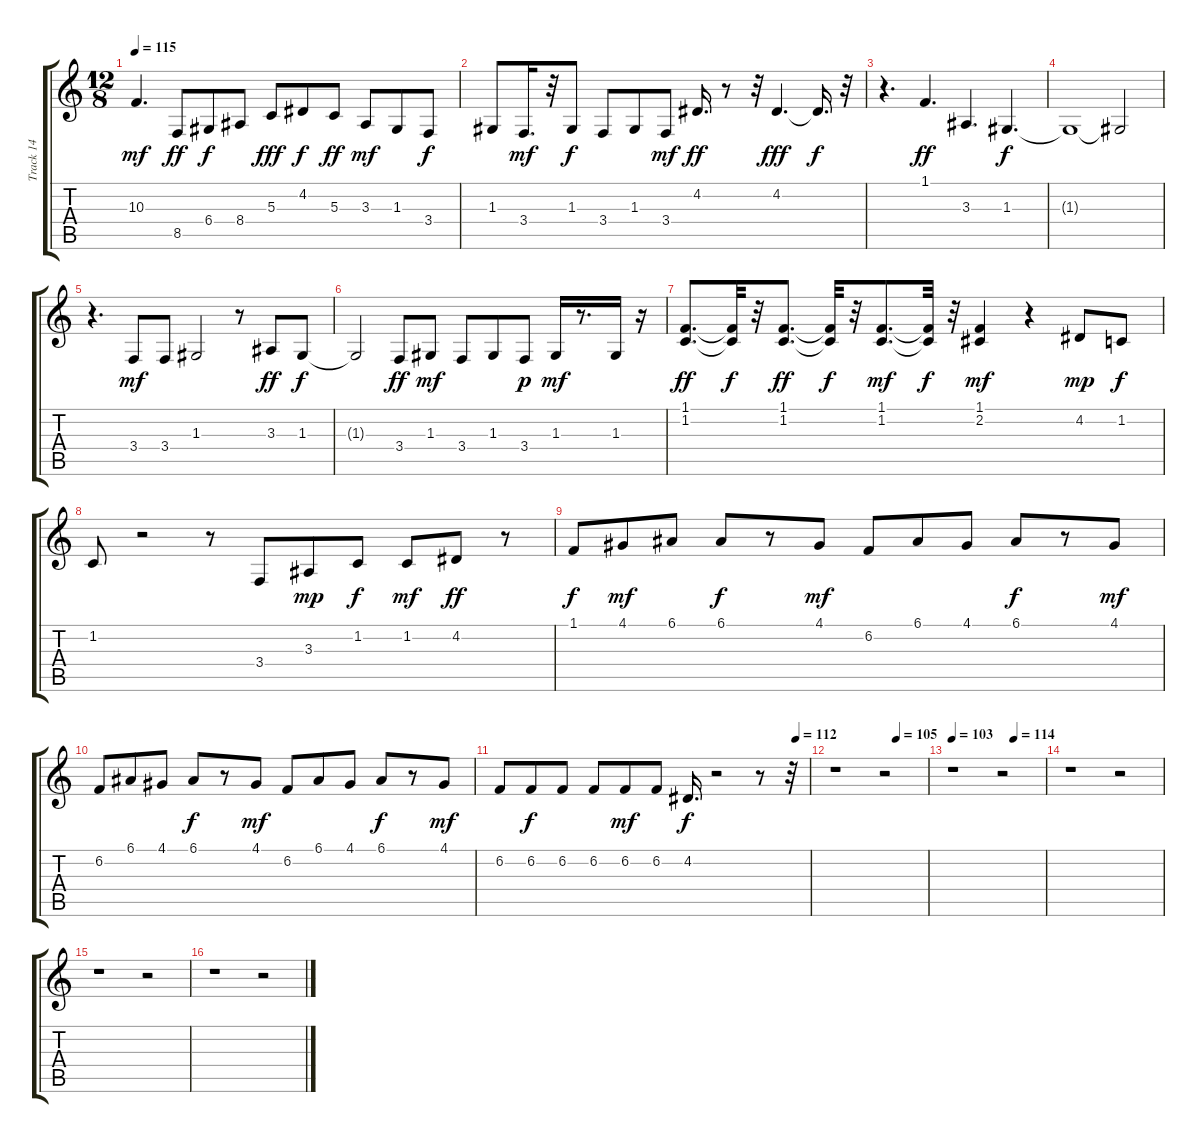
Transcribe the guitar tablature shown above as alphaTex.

\track ("Track 14" "Track 14") {instrument altosax}
\staff {score tabs}
\tuning (E4 B3 G3 D3 A2 E2) {hide}
\ts (12 8)
\tempo 115
\clef g2
\ks c
10.3.4{d dy mf} 8.5.8{dy ff} 6.4.8{dy f} 8.4.8 5.3.8{dy fff} 4.2.8{dy f} 5.3.8{dy ff} 3.3.8{dy mf} 1.3.8 3.4.8{dy f} |
1.3.8 3.4.16{d dy mf} r.32 1.3.8{dy f} 3.4.8 1.3.8 3.4.8{dy mf} 4.2.16{d dy ff} r.8 r.32 4.2.4{d dy fff} 4.2{t}.16{d dy f} r.32 |
r.4{d} 1.1.4{d dy ff} 3.3.4{d} 1.3.4{d dy f} |
1.3{t}.1 1.3{t}.2 |
r.4{d} 3.4.8{dy mf} 3.4.8 1.3.2 r.8 3.3.8{dy ff} 1.3.8{dy f} |
1.3{t}.2 3.4.8{dy ff} 1.3.8{dy mf} 3.4.8 1.3.8 3.4.8{dy p} 1.3.16{dy mf} r.8{d} 1.3.16 r.16 |
(1.1 1.2).8{d dy ff} (1.1{t} 1.2{t}).32{dy f} r.32 (1.1 1.2).8{d dy ff} (1.1{t} 1.2{t}).32{dy f} r.32 (1.1 1.2).8{d dy mf} (1.1{t} 1.2{t}).32{dy f} r.32 (1.1 2.2).4{dy mf} r.4 4.2.8{dy mp} 1.2.8{dy f} |
1.2.8 r.2 r.8 3.4.8 3.3.8{dy mp} 1.2.8{dy f} 1.2.8{dy mf} 4.2.8{dy ff} r.8 |
1.1.8{dy f} 4.1.8{dy mf} 6.1.8 6.1.8{dy f} r.8 4.1.8{dy mf} 6.2.8 6.1.8 4.1.8 6.1.8{dy f} r.8 4.1.8{dy mf} |
6.2.8 6.1.8 4.1.8 6.1.8{dy f} r.8 4.1.8{dy mf} 6.2.8 6.1.8 4.1.8 6.1.8{dy f} r.8 4.1.8{dy mf} |
\tempo (112 0.9583333333333334)
6.2.8 6.2.8{dy f} 6.2.8 6.2.8 6.2.8{dy mf} 6.2.8 4.2.16{d dy f} r.2 r.8 r.32 |
\tempo (105 0.6666666666666666)
r.1 r.2 |
\tempo 103
\tempo (114 0.6666666666666666)
r.1 r.2 |
r.1 r.2 |
r.1 r.2 |
r.1 r.2
